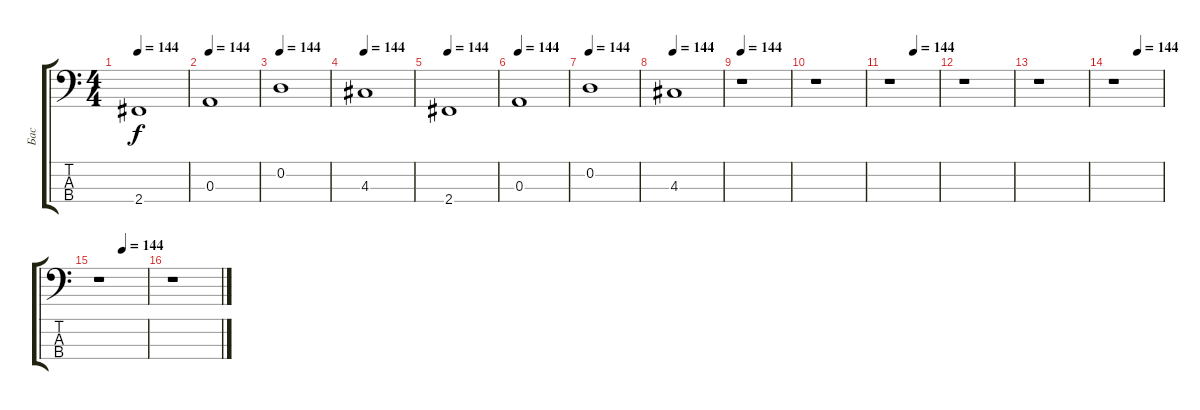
\track ("Бас" "Бас") {instrument electricbasspick}
\staff {score tabs}
\tuning (G2 D2 A1 E1) {hide}
\ts (4 4)
\tempo 144
\clef f4
\ks c
2.4.1{dy f} |
\tempo 144
0.3.1 |
\tempo 144
0.2.1 |
\tempo 144
4.3.1 |
\tempo 144
2.4.1 |
\tempo 144
0.3.1 |
\tempo 144
0.2.1 |
\tempo 144
4.3.1 |
\tempo 144
r.1 |
r.1 |
\tempo (144 0.5)
r.1 |
r.1 |
r.1 |
\tempo (144 0.5)
r.1 |
\tempo (144 0.5)
r.1 |
r.1
